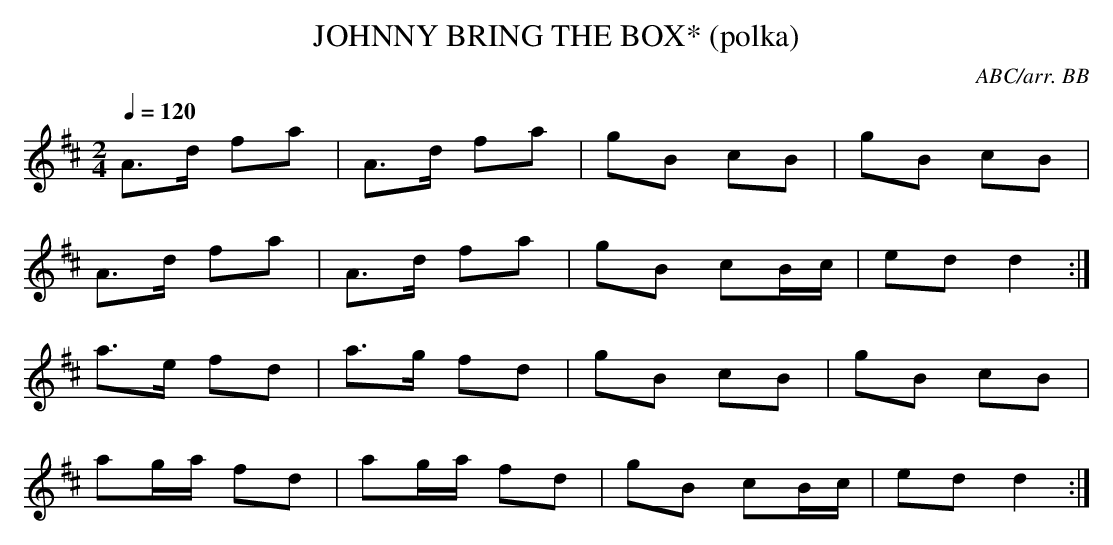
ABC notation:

X:1
T:JOHNNY BRING THE BOX* (polka)
C:ABC/arr. BB
L:1/8
M:2/4
Q:1/4=120
K:D
A>d fa|A>d fa|gB cB|gB cB|
A>d fa|A>d fa|gB cB/c/|ed d2:|
a>e fd|a>g fd|gB cB|gB cB|
ag/a/ fd|ag/a/ fd|gB cB/c/|ed d2:|
